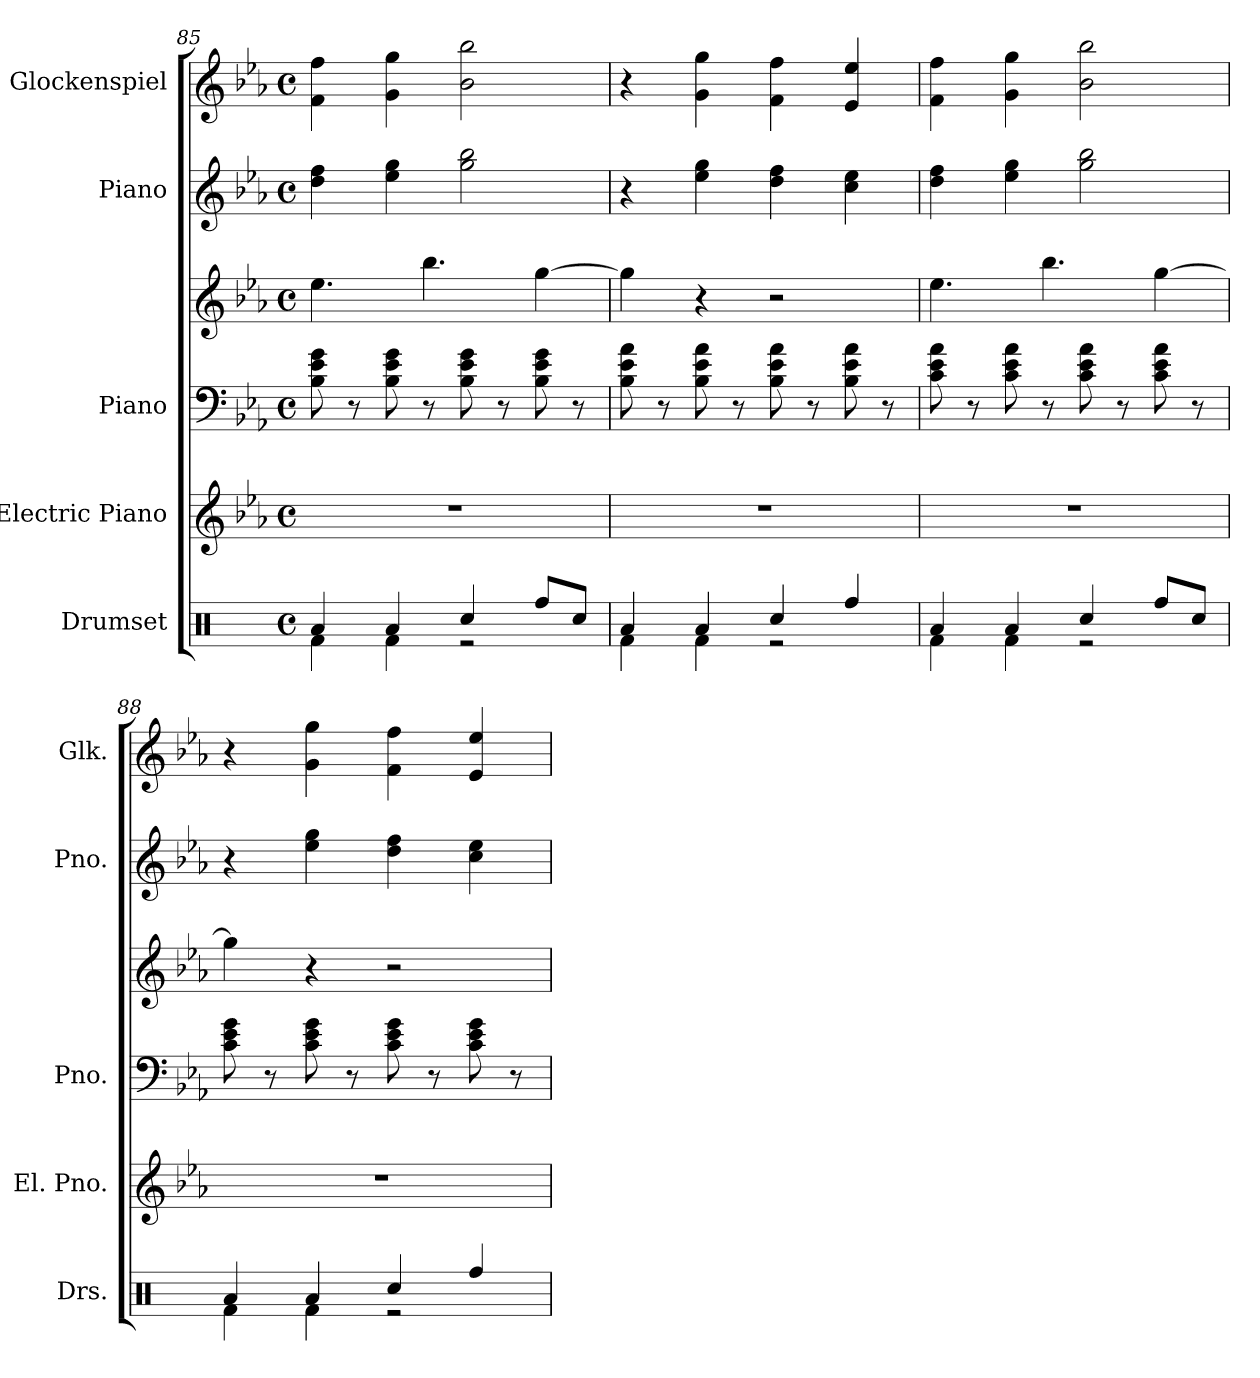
**kern	**kern	**kern	**kern	**kern	**kern
*part5	*part4	*part3	*part3	*part2	*part1
*staff6	*staff5	*staff4	*staff3	*staff2	*staff1
*I"Drumset	*I"Electric Piano	*I"Piano	*	*I"Piano	*I"Glockenspiel
*I'Drs.	*I'El. Pno.	*I'Pno.	*	*I'Pno.	*I'Glk.
*clefX	*clefG2	*clefF4	*clefG2	*clefG2	*clefG2
*	*	*	*	*	*ITrd-14c-24
*k[]	*k[b-e-a-]	*k[b-e-a-]	*k[b-e-a-]	*k[b-e-a-]	*k[b-e-a-]
*M4/4	*M4/4	*M4/4	*M4/4	*M4/4	*M4/4
*met(c)	*met(c)	*met(c)	*met(c)	*met(c)	*met(c)
=85	=85	=85	=85	=85	=85
*^	*	*	*	*	*
4Ra/	4Rf\	1r	8B-\ 8e-\ 8g\	4.ee-\	4dd\ 4ff\	4fff\ 4ffff\
.	.	.	8r	.	.	.
4Ra/	4Rf\	.	8B-\ 8e-\ 8g\	.	4ee-\ 4gg\	4ggg\ 4gggg\
.	.	.	8r	4.bb-\	.	.
4Rcc/	2r	.	8B-\ 8e-\ 8g\	.	2gg\ 2bb-\	2bbb-\ 2bbbb-\
.	.	.	8r	.	.	.
8Rff/L	.	.	8B-\ 8e-\ 8g\	[4gg\	.	.
8Rcc/J	.	.	8r	.	.	.
!!LO:PB:g=z
=86	=86	=86	=86	=86	=86	=86
4Ra/	4Rf\	1r	8B-\ 8e-\ 8a-\	4gg\]	4r	4r
.	.	.	8r	.	.	.
4Ra/	4Rf\	.	8B-\ 8e-\ 8a-\	4r	4ee-\ 4gg\	4ggg\ 4gggg\
.	.	.	8r	.	.	.
4Rcc/	2r	.	8B-\ 8e-\ 8a-\	2r	4dd\ 4ff\	4fff\ 4ffff\
.	.	.	8r	.	.	.
4Rff/	.	.	8B-\ 8e-\ 8a-\	.	4cc\ 4ee-\	4eee-/ 4eeee-/
.	.	.	8r	.	.	.
=87	=87	=87	=87	=87	=87	=87
4Ra/	4Rf\	1r	8c\ 8e-\ 8a-\	4.ee-\	4dd\ 4ff\	4fff\ 4ffff\
.	.	.	8r	.	.	.
4Ra/	4Rf\	.	8c\ 8e-\ 8a-\	.	4ee-\ 4gg\	4ggg\ 4gggg\
.	.	.	8r	4.bb-\	.	.
4Rcc/	2r	.	8c\ 8e-\ 8a-\	.	2gg\ 2bb-\	2bbb-\ 2bbbb-\
.	.	.	8r	.	.	.
8Rff/L	.	.	8c\ 8e-\ 8a-\	[4gg\	.	.
8Rcc/J	.	.	8r	.	.	.
=88	=88	=88	=88	=88	=88	=88
4Ra/	4Rf\	1r	8c\ 8e-\ 8g\	4gg\]	4r	4r
.	.	.	8r	.	.	.
4Ra/	4Rf\	.	8c\ 8e-\ 8g\	4r	4ee-\ 4gg\	4ggg\ 4gggg\
.	.	.	8r	.	.	.
4Rcc/	2r	.	8c\ 8e-\ 8g\	2r	4dd\ 4ff\	4fff\ 4ffff\
.	.	.	8r	.	.	.
4Rff/	.	.	8c\ 8e-\ 8g\	.	4cc\ 4ee-\	4eee-/ 4eeee-/
.	.	.	8r	.	.	.
*v	*v	*	*	*	*	*
=	=	=	=	=	=
*-	*-	*-	*-	*-	*-
